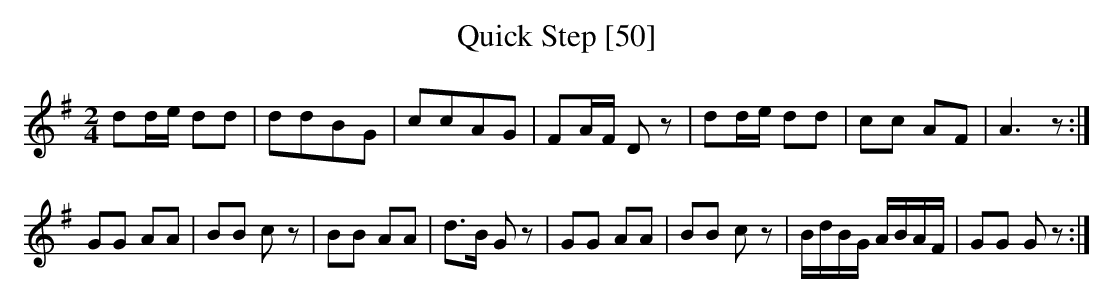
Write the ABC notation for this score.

X:1
T:Quick Step [50]
M:2/4
L:1/8
K:G
dd/e/ dd|ddBG|ccAG|FA/F/ Dz|dd/e/ dd|cc AF|A3 z:|
GG AA|BB cz|BB AA|d>B Gz|GG AA|BB cz|B/d/B/G/ A/B/A/F/|GG Gz:|
